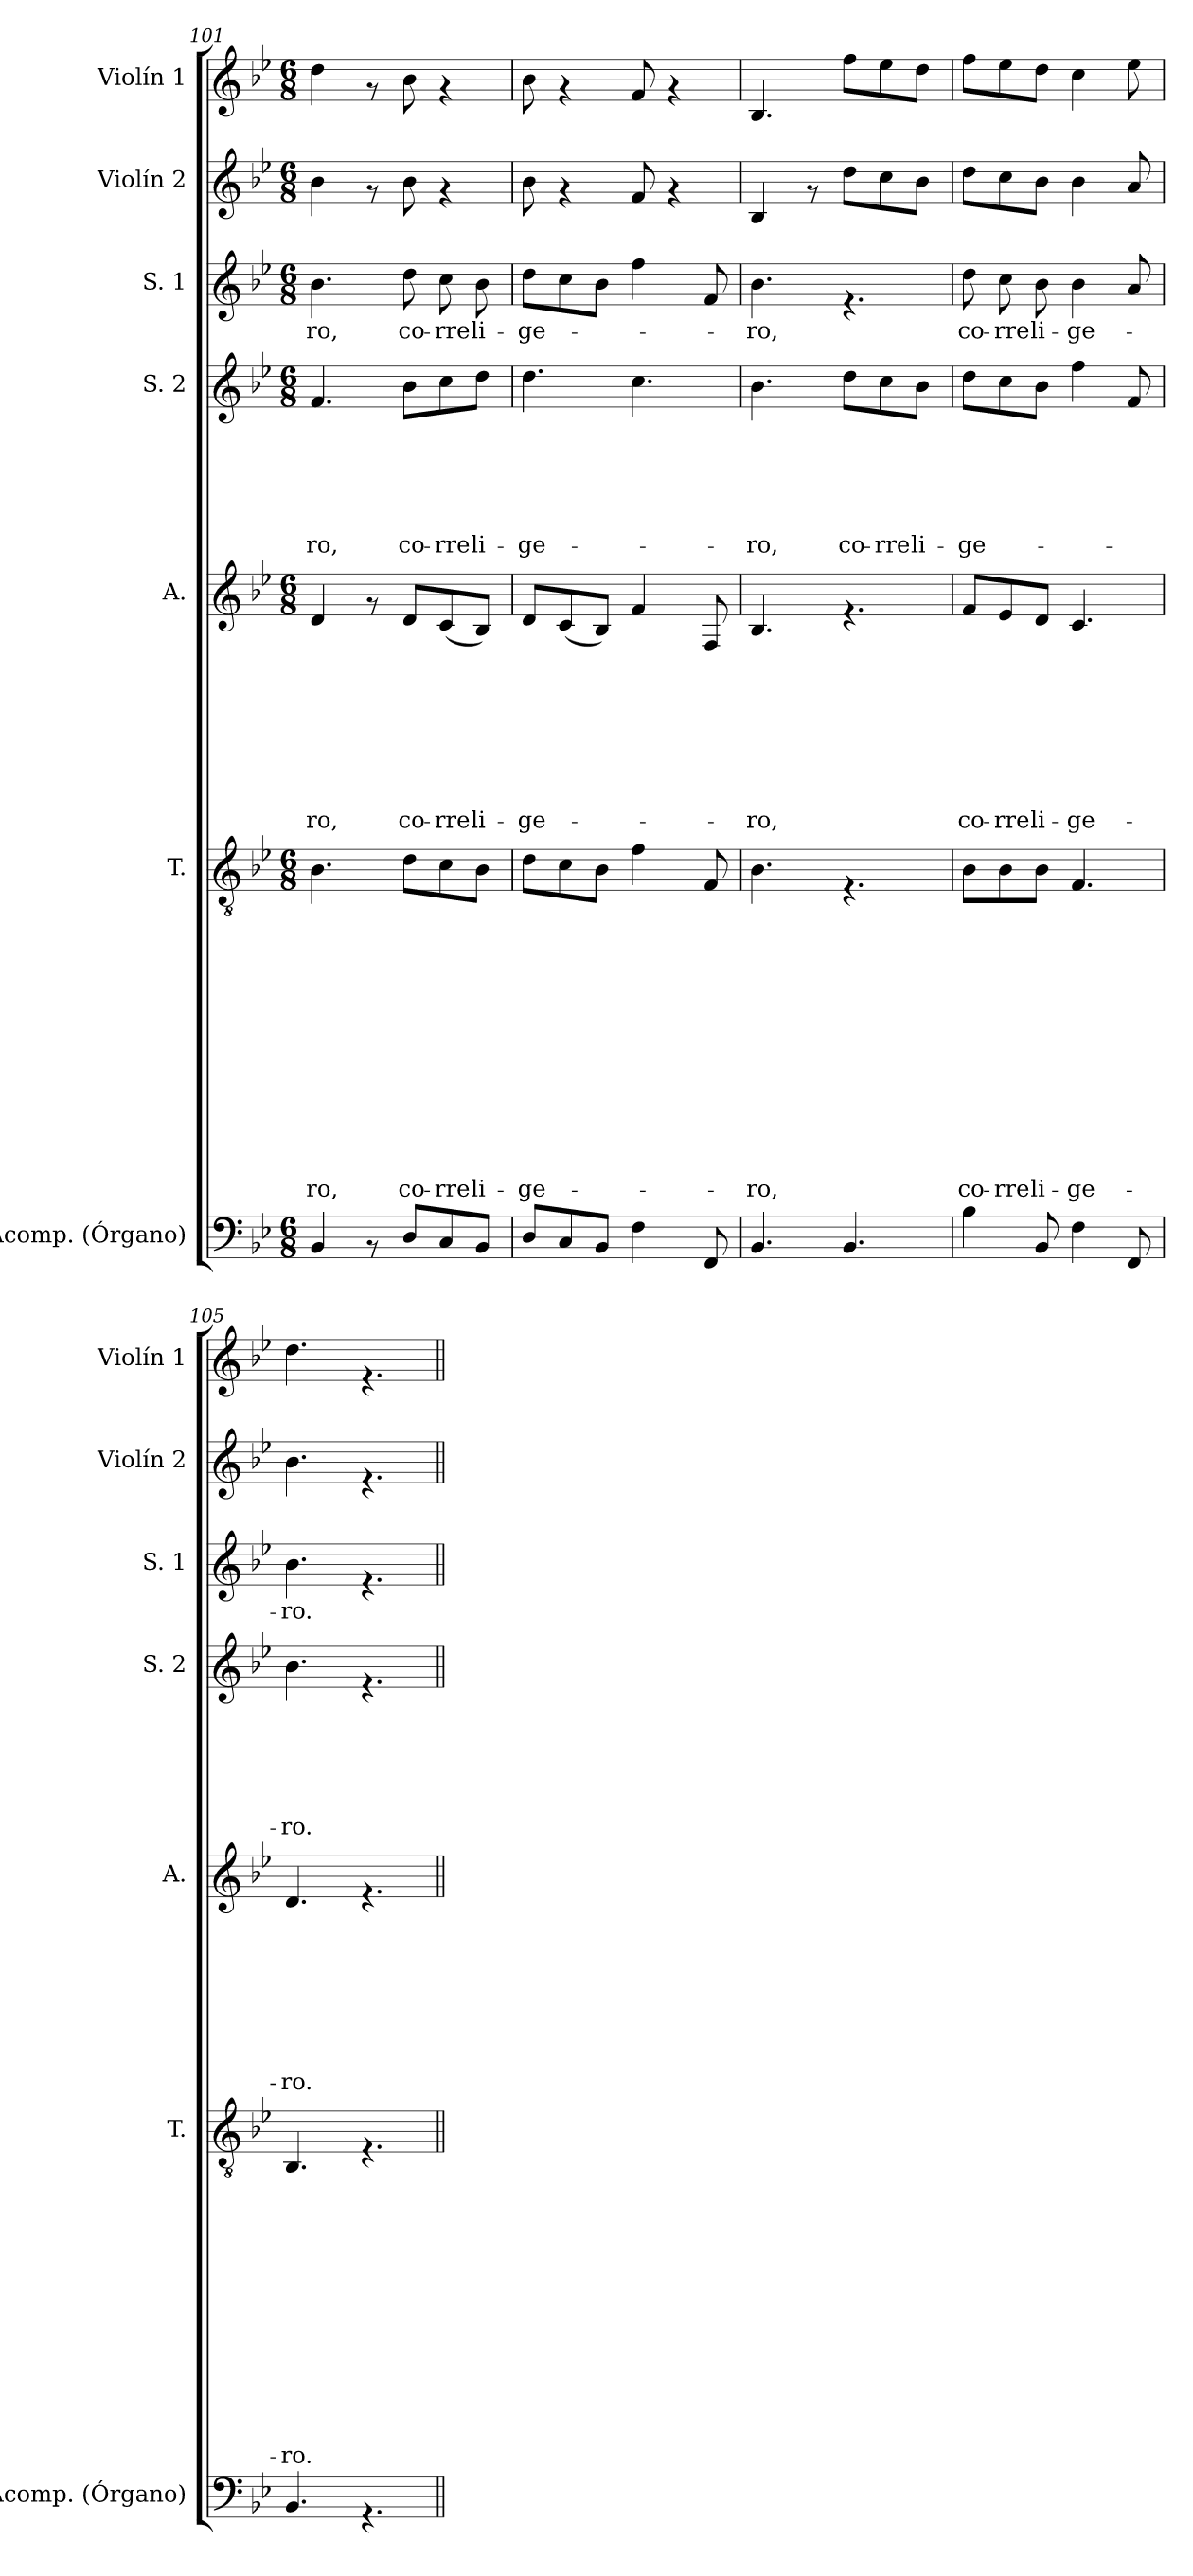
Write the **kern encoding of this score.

**kern	**kern	**text	**text	**text	**text	**text	**text	**text	**text	**text	**text	**text	**text	**text	**kern	**text	**text	**text	**text	**text	**text	**text	**text	**kern	**text	**text	**text	**text	**text	**text	**kern	**text	**kern	**kern
*part7	*part6	*part6	*part6	*part6	*part6	*part6	*part6	*part6	*part6	*part6	*part6	*part6	*part6	*part6	*part5	*part5	*part5	*part5	*part5	*part5	*part5	*part5	*part5	*part4	*part4	*part4	*part4	*part4	*part4	*part4	*part3	*part3	*part2	*part1
*staff7	*staff6	*staff6	*staff6	*staff6	*staff6	*staff6	*staff6	*staff6	*staff6	*staff6	*staff6	*staff6	*staff6	*staff6	*staff5	*staff5	*staff5	*staff5	*staff5	*staff5	*staff5	*staff5	*staff5	*staff4	*staff4	*staff4	*staff4	*staff4	*staff4	*staff4	*staff3	*staff3	*staff2	*staff1
*I"Acomp. (Órgano)	*I"T.	*	*	*	*	*	*	*	*	*	*	*	*	*	*I"A.	*	*	*	*	*	*	*	*	*I"S. 2	*	*	*	*	*	*	*I"S. 1	*	*I"Violín 2	*I"Violín 1
*I'Acomp. (Órgano)	*I'T.	*	*	*	*	*	*	*	*	*	*	*	*	*	*I'A.	*	*	*	*	*	*	*	*	*I'S. 2	*	*	*	*	*	*	*I'S. 1	*	*I'Violín 2	*I'Violín 1
*clefF4	*clefGv2	*	*	*	*	*	*	*	*	*	*	*	*	*	*clefG2	*	*	*	*	*	*	*	*	*clefG2	*	*	*	*	*	*	*clefG2	*	*clefG2	*clefG2
*k[b-e-]	*k[b-e-]	*	*	*	*	*	*	*	*	*	*	*	*	*	*k[b-e-]	*	*	*	*	*	*	*	*	*k[b-e-]	*	*	*	*	*	*	*k[b-e-]	*	*k[b-e-]	*k[b-e-]
*B-:	*B-:	*	*	*	*	*	*	*	*	*	*	*	*	*	*B-:	*	*	*	*	*	*	*	*	*B-:	*	*	*	*	*	*	*B-:	*	*B-:	*B-:
*M6/8	*M6/8	*	*	*	*	*	*	*	*	*	*	*	*	*	*M6/8	*	*	*	*	*	*	*	*	*M6/8	*	*	*	*	*	*	*M6/8	*	*M6/8	*M6/8
=101	=101	=101	=101	=101	=101	=101	=101	=101	=101	=101	=101	=101	=101	=101	=101	=101	=101	=101	=101	=101	=101	=101	=101	=101	=101	=101	=101	=101	=101	=101	=101	=101	=101	=101
!	!	!	!	!	!	!	!	!	!	!	!	!	!	!LO:LY:b	!	!	!	!	!	!	!	!	!LO:LY:b	!	!	!	!	!	!	!LO:LY:b	!	!LO:LY:b	!	!
4BB-/	4.B-\	.	.	.	.	.	.	.	.	.	.	.	.	-ro,	4d/	.	.	.	.	.	.	.	-ro,	4.f/	.	.	.	.	.	-ro,	4.b-\	-ro,	4b-\	4dd\
8rAA	.	.	.	.	.	.	.	.	.	.	.	.	.	.	8rf	.	.	.	.	.	.	.	.	.	.	.	.	.	.	.	.	.	8rf	8rf
!	!	!	!	!	!	!	!	!	!	!	!	!	!	!LO:LY:b	!	!	!	!	!	!	!	!	!LO:LY:b	!	!	!	!	!	!	!LO:LY:b	!	!LO:LY:b	!	!
8D/L	8d\L	.	.	.	.	.	.	.	.	.	.	.	.	co-	8d/L	.	.	.	.	.	.	.	co-	8b-\L	.	.	.	.	.	co-	8dd\	co-	8b-\	8b-\
!	!	!	!	!	!	!	!	!	!	!	!	!	!	!LO:LY:b	!	!	!	!	!	!	!	!	!LO:LY:b	!	!	!	!	!	!	!LO:LY:b	!	!LO:LY:b	!	!
8C/	8c\	.	.	.	.	.	.	.	.	.	.	.	.	-rre	(<8c/	.	.	.	.	.	.	.	-rre	8cc\	.	.	.	.	.	-rre	8cc\	-rre	4rf	4rf
!	!	!	!	!	!	!	!	!	!	!	!	!	!	!LO:LY:b	!	!	!	!	!	!	!	!	!LO:LY:b	!	!	!	!	!	!	!LO:LY:b	!	!LO:LY:b	!	!
8BB-/J	8B-\J	.	.	.	.	.	.	.	.	.	.	.	.	li-	8B-/J)	.	.	.	.	.	.	.	li-	8dd\J	.	.	.	.	.	li-	8b-\	li-	.	.
=102	=102	=102	=102	=102	=102	=102	=102	=102	=102	=102	=102	=102	=102	=102	=102	=102	=102	=102	=102	=102	=102	=102	=102	=102	=102	=102	=102	=102	=102	=102	=102	=102	=102	=102
!	!	!	!	!	!	!	!	!	!	!	!	!	!	!LO:LY:b	!	!	!	!	!	!	!	!	!LO:LY:b	!	!	!	!	!	!	!LO:LY:b	!	!LO:LY:b	!	!
8D/L	8d\L	.	.	.	.	.	.	.	.	.	.	.	.	-ge-	8d/L	.	.	.	.	.	.	.	-ge-	4.dd\	.	.	.	.	.	-ge-	8dd\L	-ge-	8b-\	8b-\
8C/	8c\	.	.	.	.	.	.	.	.	.	.	.	.	.	(<8c/	.	.	.	.	.	.	.	.	.	.	.	.	.	.	.	8cc\	.	4rf	4rf
8BB-/J	8B-\J	.	.	.	.	.	.	.	.	.	.	.	.	.	8B-/J)	.	.	.	.	.	.	.	.	.	.	.	.	.	.	.	8b-\J	.	.	.
4F\	4f\	.	.	.	.	.	.	.	.	.	.	.	.	.	4f/	.	.	.	.	.	.	.	.	4.cc\	.	.	.	.	.	.	4ff\	.	8f/	8f/
.	.	.	.	.	.	.	.	.	.	.	.	.	.	.	.	.	.	.	.	.	.	.	.	.	.	.	.	.	.	.	.	.	4rf	4rf
8FF/	8F/	.	.	.	.	.	.	.	.	.	.	.	.	.	8F/	.	.	.	.	.	.	.	.	.	.	.	.	.	.	.	8f/	.	.	.
=103	=103	=103	=103	=103	=103	=103	=103	=103	=103	=103	=103	=103	=103	=103	=103	=103	=103	=103	=103	=103	=103	=103	=103	=103	=103	=103	=103	=103	=103	=103	=103	=103	=103	=103
!	!	!	!	!	!	!	!	!	!	!	!	!	!	!LO:LY:b	!	!	!	!	!	!	!	!	!LO:LY:b	!	!	!	!	!	!	!LO:LY:b	!	!LO:LY:b	!	!
4.BB-/	4.B-\	.	.	.	.	.	.	.	.	.	.	.	.	-ro,	4.B-/	.	.	.	.	.	.	.	-ro,	4.b-\	.	.	.	.	.	-ro,	4.b-\	-ro,	4B-/	4.B-/
.	.	.	.	.	.	.	.	.	.	.	.	.	.	.	.	.	.	.	.	.	.	.	.	.	.	.	.	.	.	.	.	.	8rf	.
!	!	!	!	!	!	!	!	!	!	!	!	!	!	!	!	!	!	!	!	!	!	!	!	!	!	!	!	!	!	!LO:LY:b	!	!	!	!
4.BB-/	4.rF	.	.	.	.	.	.	.	.	.	.	.	.	.	4.rf	.	.	.	.	.	.	.	.	8dd\L	.	.	.	.	.	co-	4.rf	.	8dd\L	8ff\L
!	!	!	!	!	!	!	!	!	!	!	!	!	!	!	!	!	!	!	!	!	!	!	!	!	!	!	!	!	!	!LO:LY:b	!	!	!	!
.	.	.	.	.	.	.	.	.	.	.	.	.	.	.	.	.	.	.	.	.	.	.	.	8cc\	.	.	.	.	.	-rre	.	.	8cc\	8ee-\
!	!	!	!	!	!	!	!	!	!	!	!	!	!	!	!	!	!	!	!	!	!	!	!	!	!	!	!	!	!	!LO:LY:b	!	!	!	!
.	.	.	.	.	.	.	.	.	.	.	.	.	.	.	.	.	.	.	.	.	.	.	.	8b-\J	.	.	.	.	.	li-	.	.	8b-\J	8dd\J
=104	=104	=104	=104	=104	=104	=104	=104	=104	=104	=104	=104	=104	=104	=104	=104	=104	=104	=104	=104	=104	=104	=104	=104	=104	=104	=104	=104	=104	=104	=104	=104	=104	=104	=104
!	!	!	!	!	!	!	!	!	!	!	!	!	!	!LO:LY:b	!	!	!	!	!	!	!	!	!LO:LY:b	!	!	!	!	!	!	!LO:LY:b	!	!LO:LY:b	!	!
4B-\	8B-\L	.	.	.	.	.	.	.	.	.	.	.	.	co-	8f/L	.	.	.	.	.	.	.	co-	8dd\L	.	.	.	.	.	-ge-	8dd\	co-	8dd\L	8ff\L
!	!	!	!	!	!	!	!	!	!	!	!	!	!	!LO:LY:b	!	!	!	!	!	!	!	!	!LO:LY:b	!	!	!	!	!	!	!	!	!LO:LY:b	!	!
.	8B-\	.	.	.	.	.	.	.	.	.	.	.	.	-rre	8e-/	.	.	.	.	.	.	.	-rre	8cc\	.	.	.	.	.	.	8cc\	-rre	8cc\	8ee-\
!	!	!	!	!	!	!	!	!	!	!	!	!	!	!LO:LY:b	!	!	!	!	!	!	!	!	!LO:LY:b	!	!	!	!	!	!	!	!	!LO:LY:b	!	!
8BB-/	8B-\J	.	.	.	.	.	.	.	.	.	.	.	.	li-	8d/J	.	.	.	.	.	.	.	li-	8b-\J	.	.	.	.	.	.	8b-\	li-	8b-\J	8dd\J
!	!	!	!	!	!	!	!	!	!	!	!	!	!	!LO:LY:b	!	!	!	!	!	!	!	!	!LO:LY:b	!	!	!	!	!	!	!	!	!LO:LY:b	!	!
4F\	4.F/	.	.	.	.	.	.	.	.	.	.	.	.	-ge-	4.c/	.	.	.	.	.	.	.	-ge-	4ff\	.	.	.	.	.	.	4b-\	-ge-	4b-\	4cc\
8FF/	.	.	.	.	.	.	.	.	.	.	.	.	.	.	.	.	.	.	.	.	.	.	.	8f/	.	.	.	.	.	.	8a/	.	8a/	8ee-\
=105	=105	=105	=105	=105	=105	=105	=105	=105	=105	=105	=105	=105	=105	=105	=105	=105	=105	=105	=105	=105	=105	=105	=105	=105	=105	=105	=105	=105	=105	=105	=105	=105	=105	=105
!	!	!	!	!	!	!	!	!	!	!	!	!	!	!LO:LY:b	!	!	!	!	!	!	!	!	!LO:LY:b	!	!	!	!	!	!	!LO:LY:b	!	!LO:LY:b	!	!
4.BB-/	4.BB-/	.	.	.	.	.	.	.	.	.	.	.	.	-ro.	4.d/	.	.	.	.	.	.	.	-ro.	4.b-\	.	.	.	.	.	-ro.	4.b-\	-ro.	4.b-\	4.dd\
4.rAA	4.rF	.	.	.	.	.	.	.	.	.	.	.	.	.	4.rf	.	.	.	.	.	.	.	.	4.rf	.	.	.	.	.	.	4.rf	.	4.rf	4.rf
=||	=||	=||	=||	=||	=||	=||	=||	=||	=||	=||	=||	=||	=||	=||	=||	=||	=||	=||	=||	=||	=||	=||	=||	=||	=||	=||	=||	=||	=||	=||	=||	=||	=||	=||
*-	*-	*-	*-	*-	*-	*-	*-	*-	*-	*-	*-	*-	*-	*-	*-	*-	*-	*-	*-	*-	*-	*-	*-	*-	*-	*-	*-	*-	*-	*-	*-	*-	*-	*-
